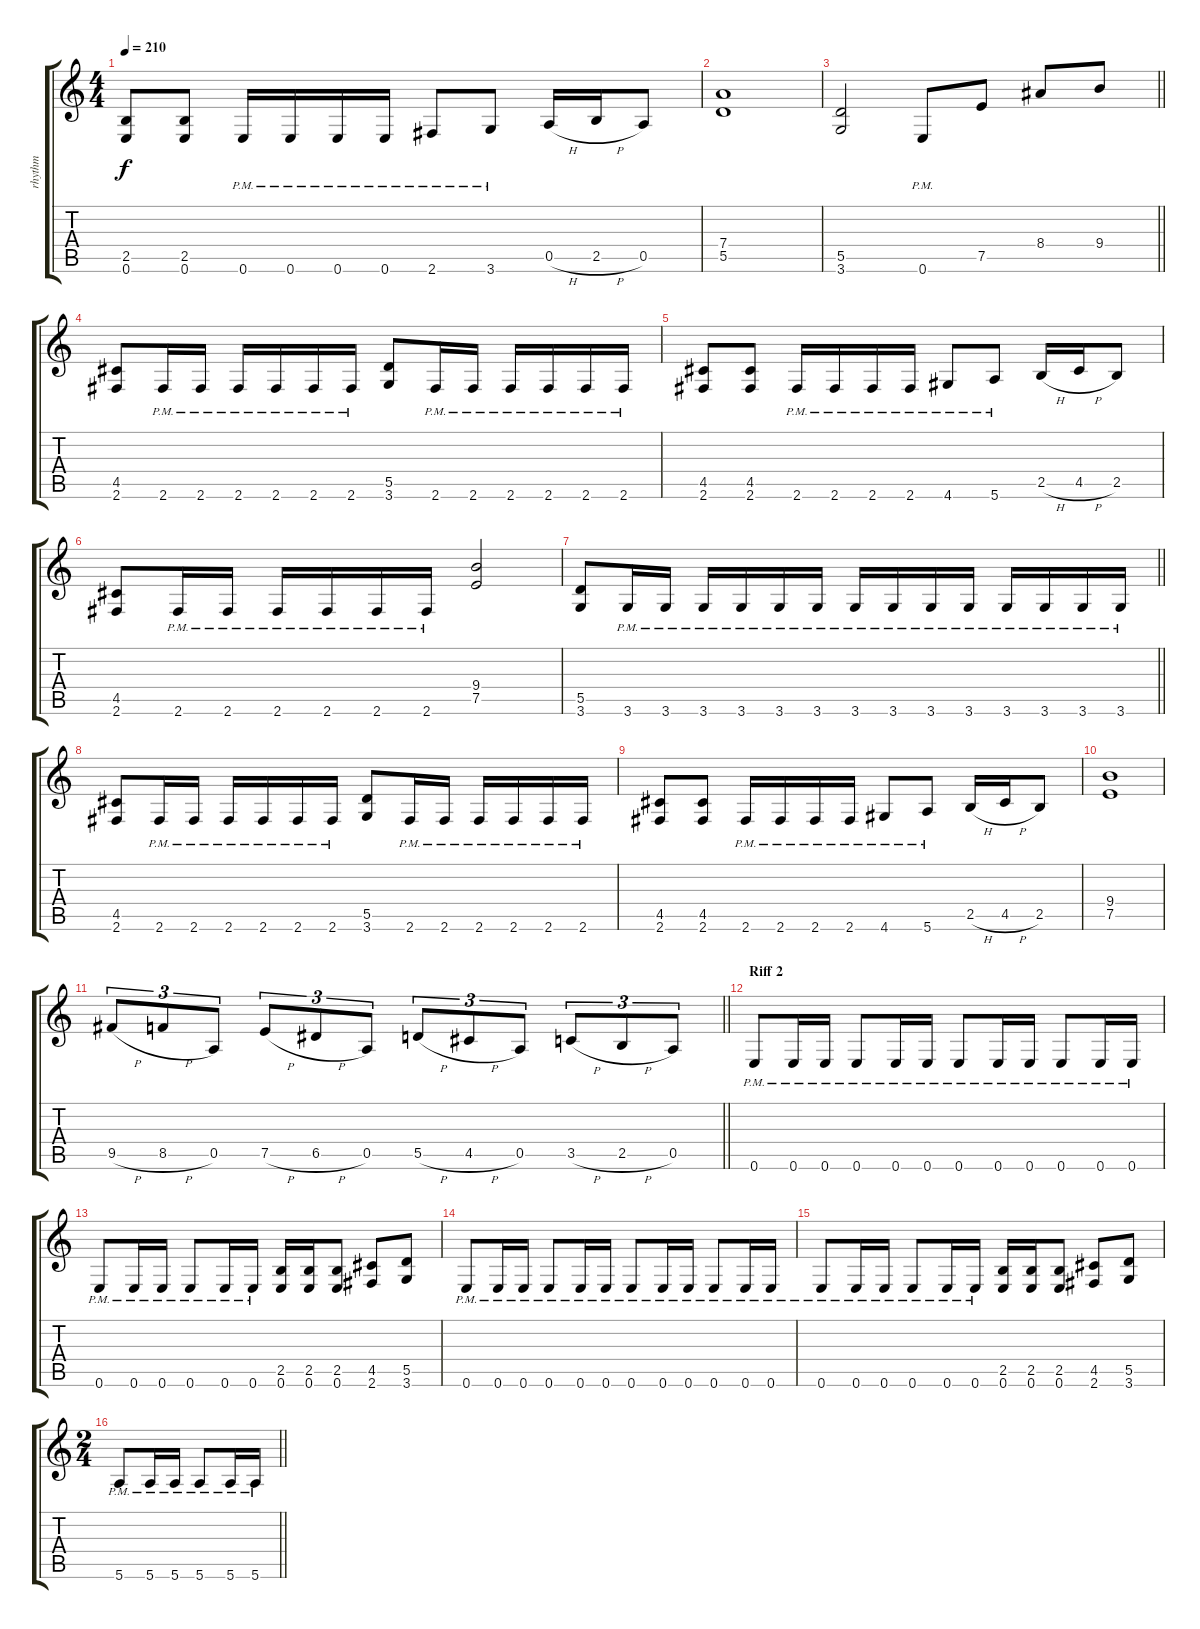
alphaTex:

\track ("rhythm" "rhythm") {instrument distortionguitar}
\staff {score tabs}
\tuning (E4 B3 G3 D3 A2 E2) {hide}
\ts (4 4)
\tempo 210
\clef g2
\ks c
(2.5 0.6).8{dy f} (2.5 0.6).8 0.6{pm}.16 0.6{pm}.16 0.6{pm}.16 0.6{pm}.16 2.6{pm}.8 3.6{pm}.8 0.5{h}.16 2.5{h}.16 0.5.8 |
(7.4 5.5).1 |
\barLineRight lightlight
(5.5 3.6).2 0.6{pm}.8 7.5.8 8.4.8 9.4.8 |
\section ("" "")
(4.5 2.6).8 2.6{pm}.16 2.6{pm}.16 2.6{pm}.16 2.6{pm}.16 2.6{pm}.16 2.6{pm}.16 (5.5 3.6).8 2.6{pm}.16 2.6{pm}.16 2.6{pm}.16 2.6{pm}.16 2.6{pm}.16 2.6{pm}.16 |
(4.5 2.6).8 (4.5 2.6).8 2.6{pm}.16 2.6{pm}.16 2.6{pm}.16 2.6{pm}.16 4.6{pm}.8 5.6{pm}.8 2.5{h}.16 4.5{h}.16 2.5.8 |
(4.5 2.6).8 2.6{pm}.16 2.6{pm}.16 2.6{pm}.16 2.6{pm}.16 2.6{pm}.16 2.6{pm}.16 (9.4 7.5).2 |
\barLineRight lightlight
(5.5 3.6).8 3.6{pm}.16 3.6{pm}.16 3.6{pm}.16 3.6{pm}.16 3.6{pm}.16 3.6{pm}.16 3.6{pm}.16 3.6{pm}.16 3.6{pm}.16 3.6{pm}.16 3.6{pm}.16 3.6{pm}.16 3.6{pm}.16 3.6{pm}.16 |
(4.5 2.6).8 2.6{pm}.16 2.6{pm}.16 2.6{pm}.16 2.6{pm}.16 2.6{pm}.16 2.6{pm}.16 (5.5 3.6).8 2.6{pm}.16 2.6{pm}.16 2.6{pm}.16 2.6{pm}.16 2.6{pm}.16 2.6{pm}.16 |
(4.5 2.6).8 (4.5 2.6).8 2.6{pm}.16 2.6{pm}.16 2.6{pm}.16 2.6{pm}.16 4.6{pm}.8 5.6{pm}.8 2.5{h}.16 4.5{h}.16 2.5.8 |
(9.4 7.5).1 |
\barLineRight lightlight
9.5{h}.8{tu (3 2)} 8.5{h}.8{tu (3 2)} 0.5.8{tu (3 2)} 7.5{h}.8{tu (3 2)} 6.5{h}.8{tu (3 2)} 0.5.8{tu (3 2)} 5.5{h}.8{tu (3 2)} 4.5{h}.8{tu (3 2)} 0.5.8{tu (3 2)} 3.5{h}.8{tu (3 2)} 2.5{h}.8{tu (3 2)} 0.5.8{tu (3 2)} |
\section ("" "Riff 2")
0.6{pm}.8 0.6{pm}.16 0.6{pm}.16 0.6{pm}.8 0.6{pm}.16 0.6{pm}.16 0.6{pm}.8 0.6{pm}.16 0.6{pm}.16 0.6{pm}.8 0.6{pm}.16 0.6{pm}.16 |
0.6{pm}.8 0.6{pm}.16 0.6{pm}.16 0.6{pm}.8 0.6{pm}.16 0.6{pm}.16 (2.5 0.6).16 (2.5 0.6).16 (2.5 0.6).8 (4.5 2.6).8 (5.5 3.6).8 |
0.6{pm}.8 0.6{pm}.16 0.6{pm}.16 0.6{pm}.8 0.6{pm}.16 0.6{pm}.16 0.6{pm}.8 0.6{pm}.16 0.6{pm}.16 0.6{pm}.8 0.6{pm}.16 0.6{pm}.16 |
0.6{pm}.8 0.6{pm}.16 0.6{pm}.16 0.6{pm}.8 0.6{pm}.16 0.6{pm}.16 (2.5 0.6).16 (2.5 0.6).16 (2.5 0.6).8 (4.5 2.6).8 (5.5 3.6).8 |
\ts (2 4)
\barLineRight lightlight
5.6{pm}.8 5.6{pm}.16 5.6{pm}.16 5.6{pm}.8 5.6{pm}.16 5.6{pm}.16
